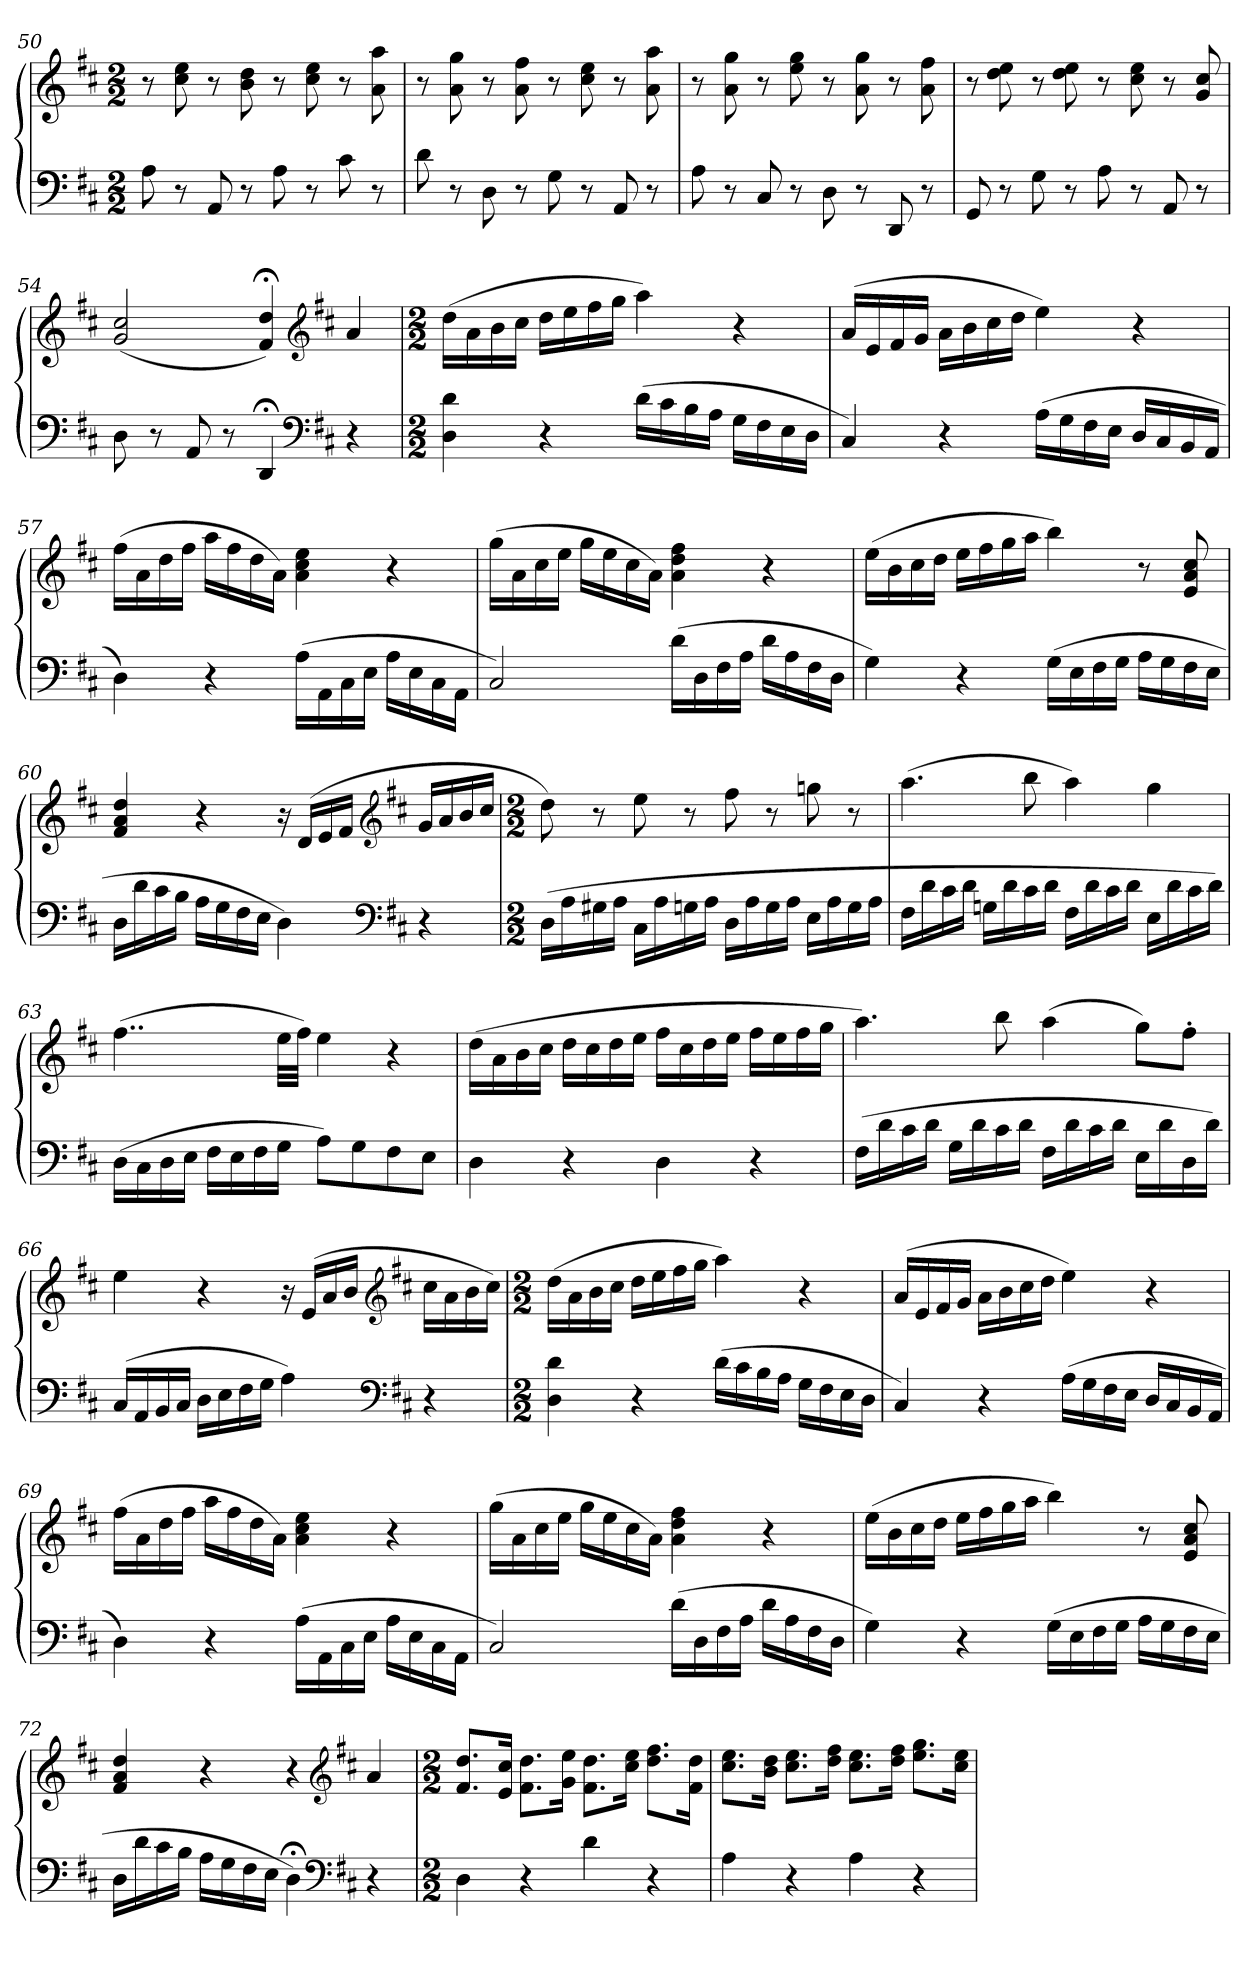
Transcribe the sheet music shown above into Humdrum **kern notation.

**kern	**kern
*part1	*part1
*staff2	*staff1
*clefF4	*clefG2
*k[f#c#]	*k[f#c#]
*D:	*D:
*M2/2	*M2/2
=50	=50
8A	8r
8r	8cc# 8ee
8AA	8r
8r	8b 8dd
8A	8r
8r	8cc# 8ee
8c#	8r
8r	8a 8aa
=51	=51
8d	8r
8r	8a 8gg
8D	8r
8r	8a 8ff#
8G	8r
8r	8cc# 8ee
8AA	8r
8r	8a 8aa
=52	=52
8A	8r
8r	8a 8gg
8C#	8r
8r	8ee 8gg
8D	8r
8r	8a 8gg
8DD	8r
8r	8a 8ff#
=53	=53
8GG	8r
8r	8dd 8ee
8G	8r
8r	8dd 8ee
8A	8r
8r	8cc# 8ee
8AA	8r
8r	8g 8cc#
=54	=54
8D	(2g 2cc#
8r	.
8AA	.
8r	.
4DD;<	4f#;< 4dd;<)
*clefF4	*clefG2
*k[f#c#]	*k[f#c#]
*D:	*D:
4r	4a
=55	=55
*M2/2	*M2/2
4D 4d	(16ddLL
.	16a
.	16b
.	16cc#JJ
4r	16ddLL
.	16ee
.	16ff#
.	16ggJJ
(16dLL	4aa)
16c#	.
16B	.
16AJJ	.
16GLL	4r
16F#	.
16E	.
16DJJ	.
=56	=56
4C#)	(16aLL
.	16e
.	16f#
.	16gJJ
4r	16aLL
.	16b
.	16cc#
.	16ddJJ
(16ALL	4ee)
16G	.
16F#	.
16EJJ	.
16DLL	4r
16C#	.
16BB	.
16AAJJ	.
=57	=57
4D)	(16ff#LL
.	16a
.	16dd
.	16ff#JJ
4r	16aaLL
.	16ff#
.	16dd
.	16aJJ)
(16ALL	4a 4cc# 4ee
16AA	.
16C#	.
16EJJ	.
16ALL	4r
16E	.
16C#	.
16AAJJ	.
=58	=58
2C#)	(16ggLL
.	16a
.	16cc#
.	16eeJJ
.	16ggLL
.	16ee
.	16cc#
.	16aJJ)
(16dLL	4a 4dd 4ff#
16D	.
16F#	.
16AJJ	.
16dLL	4r
16A	.
16F#	.
16DJJ	.
=59	=59
4G)	(16eeLL
.	16b
.	16cc#
.	16ddJJ
4r	16eeLL
.	16ff#
.	16gg
.	16aaJJ
(16GLL	4bb)
16E	.
16F#	.
16GJJ	.
16ALL	8r
16G	.
16F#	8e 8a 8cc#
16EJJ	.
=60	=60
16DLL	4f# 4a 4dd
16d	.
16c#	.
16BJJ	.
16ALL	4r
16G	.
16F#	.
16EJJ	.
4D)	16r
.	(16dLL
.	16e
.	16f#JJ
*clefF4	*clefG2
*k[f#c#]	*k[f#c#]
*D:	*D:
4r	16gLL
.	16a
.	16b
.	16cc#JJ
=61	=61
*M2/2	*M2/2
(16DLL	8dd)
16A	.
16G#X	8r
16AJJ	.
16C#LL	8ee
16A	.
16Gn	8r
16AJJ	.
16DLL	8ff#
16A	.
16G	8r
16AJJ	.
16ELL	8ggn
16A	.
16G	8r
16AJJ	.
=62	=62
16F#LL	(4.aa
16d	.
16c#	.
16dJJ	.
16GnLL	.
16d	.
16c#	8bb
16dJJ	.
16F#LL	4aa)
16d	.
16c#	.
16dJJ	.
16ELL	4gg
16d	.
16c#	.
16dJJ)	.
=63	=63
(16DLL	(4..ff#
16C#	.
16D	.
16EJJ	.
16F#LL	.
16E	.
16F#	.
16GJJ	32eeLLL
.	32ff#JJJ)
8AL)	4ee
8G	.
8F#	4r
8EJ	.
=64	=64
4D	(16ddLL
.	16a
.	16b
.	16cc#JJ
4r	16ddLL
.	16cc#
.	16dd
.	16eeJJ
4D	16ff#LL
.	16cc#
.	16dd
.	16eeJJ
4r	16ff#LL
.	16ee
.	16ff#
.	16ggJJ
=65	=65
(16F#LL	4.aa)
16d	.
16c#	.
16dJJ	.
16GLL	.
16d	.
16c#	8bb
16dJJ	.
16F#LL	(4aa
16d	.
16c#	.
16dJJ	.
16ELL	8ggL)
16d	.
16D	8ff#'J
16dJJ)	.
=66	=66
(16C#LL	4ee
16AA	.
16BB	.
16C#JJ	.
16DLL	4r
16E	.
16F#	.
16GJJ	.
4A)	16r
.	(16eLL
.	16a
.	16bJJ
*clefF4	*clefG2
*k[f#c#]	*k[f#c#]
*D:	*D:
4r	16cc#LL
.	16a
.	16b
.	16cc#JJ)
=67	=67
*M2/2	*M2/2
4D 4d	(16ddLL
.	16a
.	16b
.	16cc#JJ
4r	16ddLL
.	16ee
.	16ff#
.	16ggJJ
(16dLL	4aa)
16c#	.
16B	.
16AJJ	.
16GLL	4r
16F#	.
16E	.
16DJJ	.
=68	=68
4C#)	(16aLL
.	16e
.	16f#
.	16gJJ
4r	16aLL
.	16b
.	16cc#
.	16ddJJ
(16ALL	4ee)
16G	.
16F#	.
16EJJ	.
16DLL	4r
16C#	.
16BB	.
16AAJJ	.
=69	=69
4D)	(16ff#LL
.	16a
.	16dd
.	16ff#JJ
4r	16aaLL
.	16ff#
.	16dd
.	16aJJ)
(16ALL	4a 4cc# 4ee
16AA	.
16C#	.
16EJJ	.
16ALL	4r
16E	.
16C#	.
16AAJJ	.
=70	=70
2C#)	(16ggLL
.	16a
.	16cc#
.	16eeJJ
.	16ggLL
.	16ee
.	16cc#
.	16aJJ)
(16dLL	4a 4dd 4ff#
16D	.
16F#	.
16AJJ	.
16dLL	4r
16A	.
16F#	.
16DJJ	.
=71	=71
4G)	(16eeLL
.	16b
.	16cc#
.	16ddJJ
4r	16eeLL
.	16ff#
.	16gg
.	16aaJJ
(16GLL	4bb)
16E	.
16F#	.
16GJJ	.
16ALL	8r
16G	.
16F#	8e 8a 8cc#
16EJJ	.
=72	=72
16DLL	4f# 4a 4dd
16d	.
16c#	.
16BJJ	.
16ALL	4r
16G	.
16F#	.
16EJJ	.
4D;<)	4r
*clefF4	*clefG2
*k[f#c#]	*k[f#c#]
*D:	*D:
4r	4a
=73	=73
*M2/2	*M2/2
4D	8.f# 8.ddL
.	16e 16cc#Jk
4r	8.f# 8.ddL
.	16g 16eeJk
4d	8.f# 8.ddL
.	16cc# 16eeJk
4r	8.dd 8.ff#L
.	16f# 16ddJk
=74	=74
4A	8.cc# 8.eeL
.	16b 16ddJk
4r	8.cc# 8.eeL
.	16dd 16ff#Jk
4A	8.cc# 8.eeL
.	16dd 16ff#Jk
4r	8.ee 8.ggL
.	16cc# 16eeJk
=	=
*-	*-
